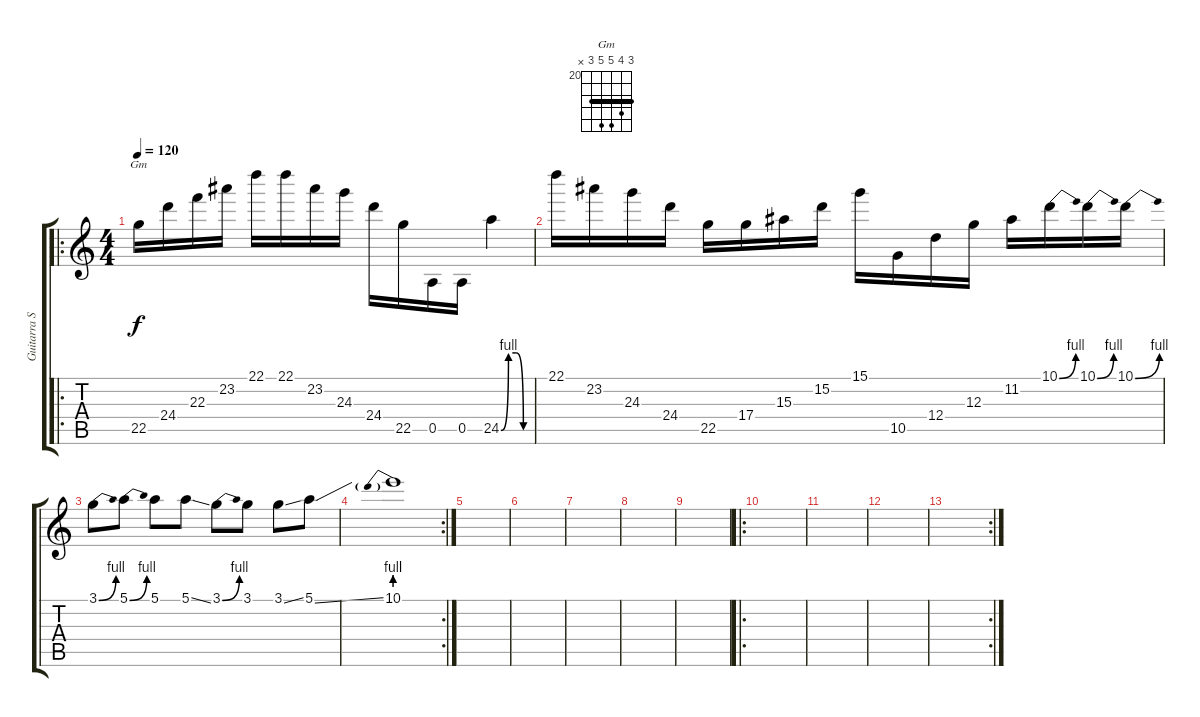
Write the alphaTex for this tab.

\track ("Guitarra Solo" "Guitarra S") {instrument overdrivenguitar}
\staff {score tabs}
\tuning (E4 B3 G3 D3 A2 E2) {hide}
\chord ("Gm" 22 23 24 24 22 x) {firstfret 20 barre 22}
\ro
\ts (4 4)
\section ("" "")
\tempo 120
\clef g2
\ks c
22.5.16{ch "Gm" dy f} 24.4.16 22.3.16 23.2.16 22.1.16 22.1.16 23.2.16 24.3.16 24.4.16 22.5.16 0.5.16 0.5.16 24.5{be (custom 0 0 15 4 30 4 45 0 60 0)}.4 |
22.1.16 23.2.16 24.3.16 24.4.16 22.5.16 17.4.16 15.3.16 15.2.16 15.1.16 10.5.16 12.4.16 12.3.16 11.2.16 10.1{be (bend 0 0 60 4)}.16 10.1{be (bend 0 0 60 4)}.16 10.1{be (bend 0 0 60 4)}.16 |
3.1{be (bend 0 0 60 4)}.8 5.1{be (bend 0 0 60 4)}.8 5.1.8 5.1{ss}.8 3.1{be (bend 0 0 60 4)}.8 3.1.8 3.1{ss}.8 5.1{ss}.8 |
\rc 2
10.1{be (prebend 0 4 60 4)}.1 |
\section ("" "")
|
|
|
|
|
\ro
\section ("" "")
|
|
|
\rc 2
